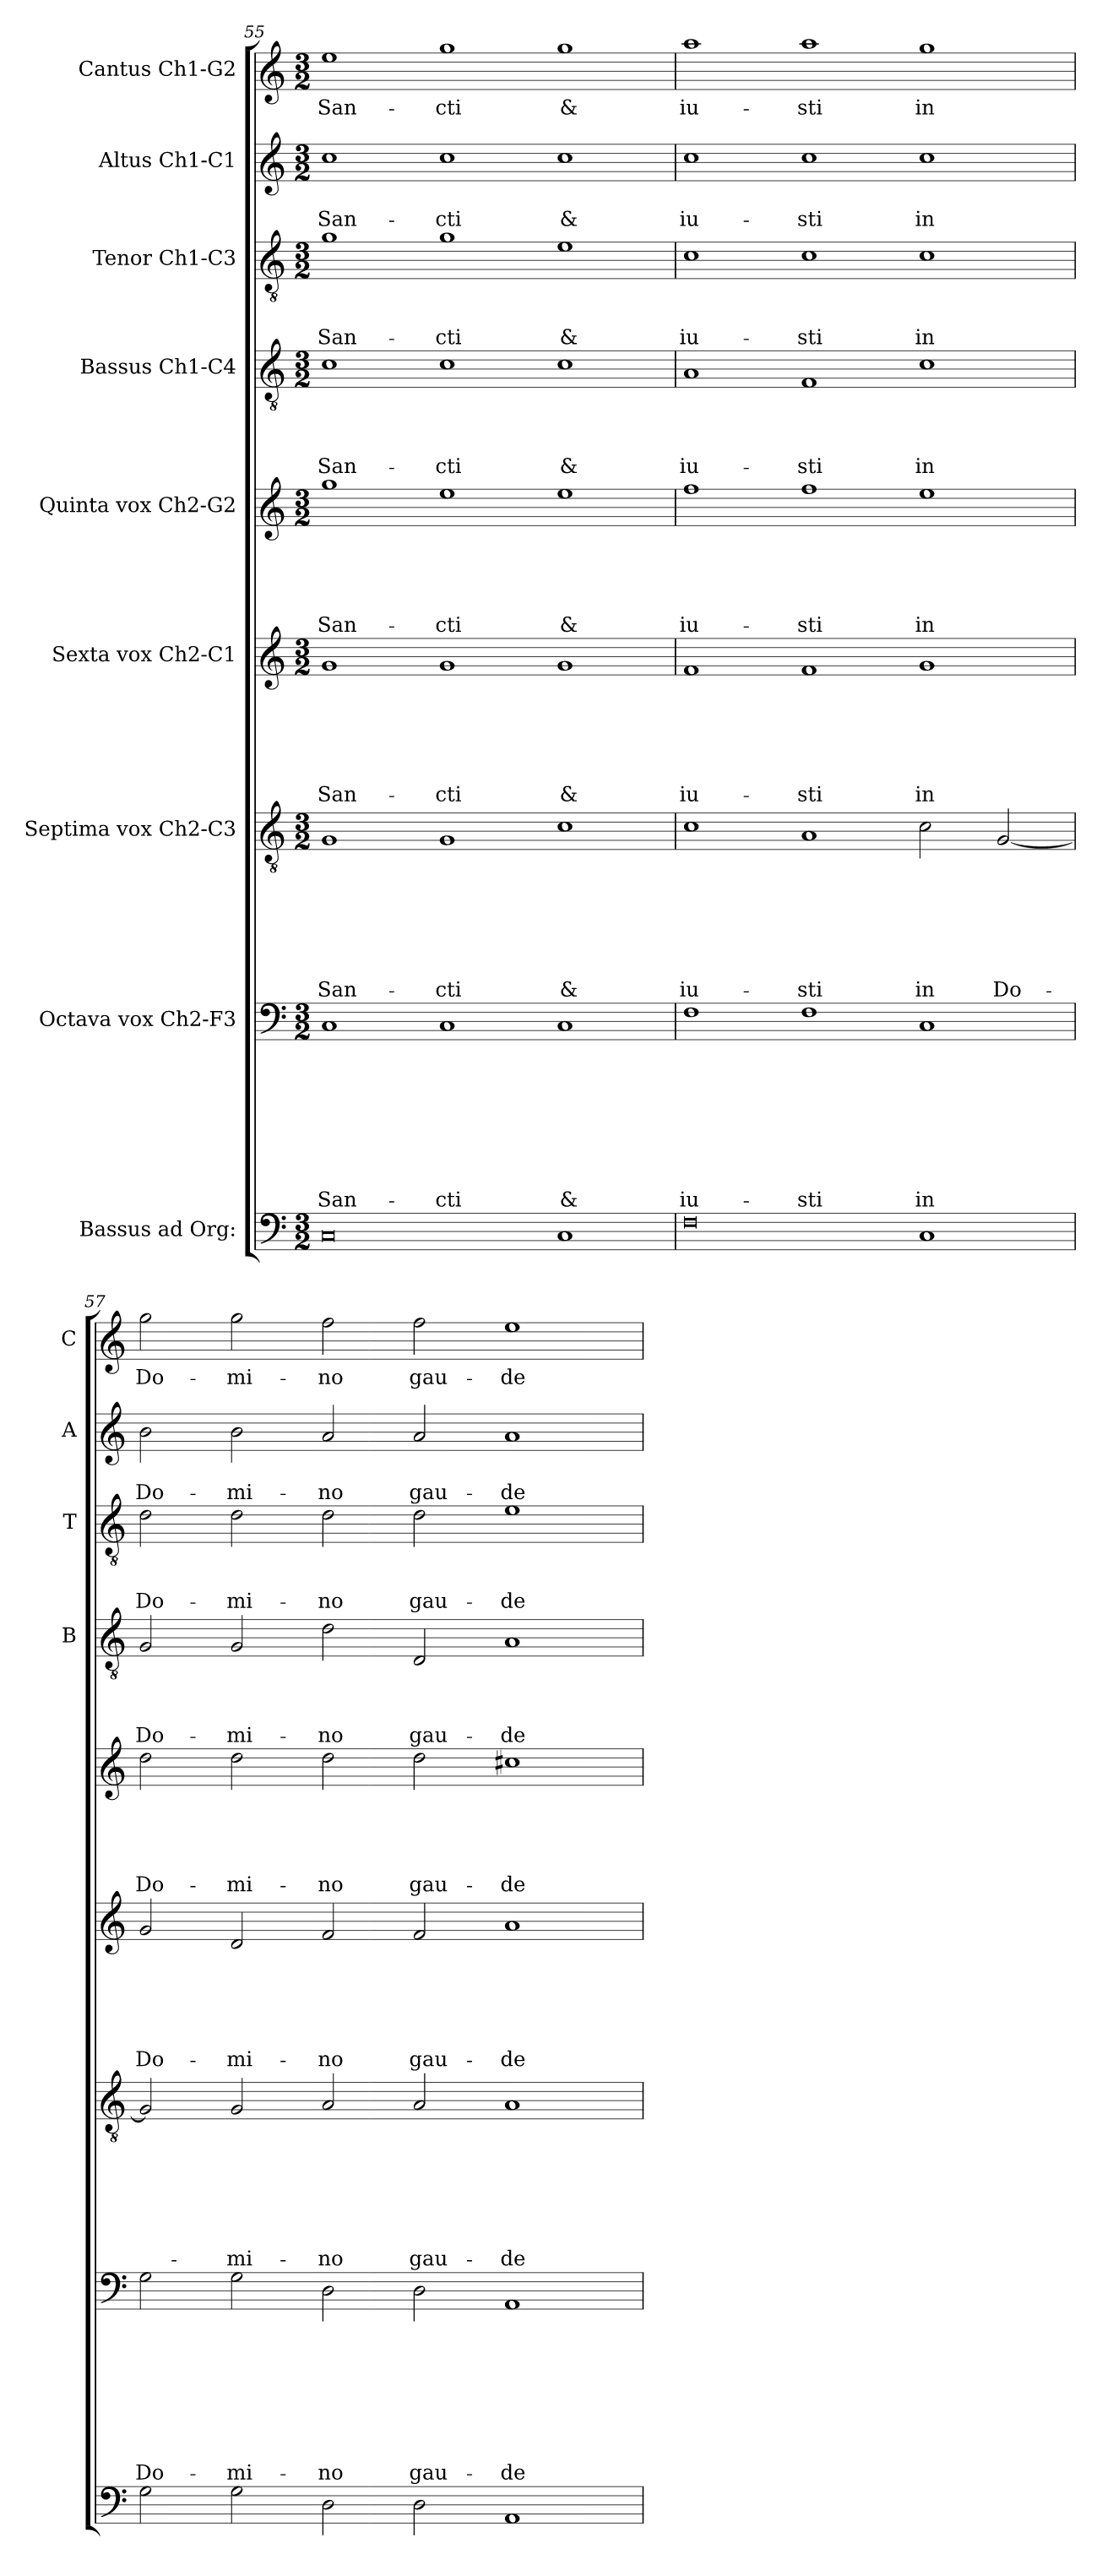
**kern	**kern	**text	**text	**text	**text	**text	**text	**text	**text	**kern	**text	**text	**text	**text	**text	**text	**text	**kern	**text	**text	**text	**text	**text	**text	**kern	**text	**text	**text	**text	**text	**kern	**text	**text	**text	**text	**kern	**text	**text	**text	**kern	**text	**text	**kern	**text
*part9	*part8	*part8	*part8	*part8	*part8	*part8	*part8	*part8	*part8	*part7	*part7	*part7	*part7	*part7	*part7	*part7	*part7	*part6	*part6	*part6	*part6	*part6	*part6	*part6	*part5	*part5	*part5	*part5	*part5	*part5	*part4	*part4	*part4	*part4	*part4	*part3	*part3	*part3	*part3	*part2	*part2	*part2	*part1	*part1
*staff9	*staff8	*staff8	*staff8	*staff8	*staff8	*staff8	*staff8	*staff8	*staff8	*staff7	*staff7	*staff7	*staff7	*staff7	*staff7	*staff7	*staff7	*staff6	*staff6	*staff6	*staff6	*staff6	*staff6	*staff6	*staff5	*staff5	*staff5	*staff5	*staff5	*staff5	*staff4	*staff4	*staff4	*staff4	*staff4	*staff3	*staff3	*staff3	*staff3	*staff2	*staff2	*staff2	*staff1	*staff1
*I"Bassus ad Org:	*I"Octava vox Ch2-F3	*	*	*	*	*	*	*	*	*I"Septima vox Ch2-C3	*	*	*	*	*	*	*	*I"Sexta vox Ch2-C1	*	*	*	*	*	*	*I"Quinta vox Ch2-G2	*	*	*	*	*	*I"Bassus Ch1-C4	*	*	*	*	*I"Tenor Ch1-C3	*	*	*	*I"Altus Ch1-C1	*	*	*I"Cantus Ch1-G2	*
*	*	*	*	*	*	*	*	*	*	*	*	*	*	*	*	*	*	*	*	*	*	*	*	*	*	*	*	*	*	*	*I'B	*	*	*	*	*I'T	*	*	*	*I'A	*	*	*I'C	*
!!LO:LB:g=z
*clefF4	*clefF4	*	*	*	*	*	*	*	*	*clefGv2	*	*	*	*	*	*	*	*clefG2	*	*	*	*	*	*	*clefG2	*	*	*	*	*	*clefGv2	*	*	*	*	*clefGv2	*	*	*	*clefG2	*	*	*clefG2	*
*k[]	*k[]	*	*	*	*	*	*	*	*	*k[]	*	*	*	*	*	*	*	*k[]	*	*	*	*	*	*	*k[]	*	*	*	*	*	*k[]	*	*	*	*	*k[]	*	*	*	*k[]	*	*	*k[]	*
*C:	*C:	*	*	*	*	*	*	*	*	*C:	*	*	*	*	*	*	*	*C:	*	*	*	*	*	*	*C:	*	*	*	*	*	*C:	*	*	*	*	*C:	*	*	*	*C:	*	*	*C:	*
*M3/2	*M3/2	*	*	*	*	*	*	*	*	*M3/2	*	*	*	*	*	*	*	*M3/2	*	*	*	*	*	*	*M3/2	*	*	*	*	*	*M3/2	*	*	*	*	*M3/2	*	*	*	*M3/2	*	*	*M3/2	*
=55	=55	=55	=55	=55	=55	=55	=55	=55	=55	=55	=55	=55	=55	=55	=55	=55	=55	=55	=55	=55	=55	=55	=55	=55	=55	=55	=55	=55	=55	=55	=55	=55	=55	=55	=55	=55	=55	=55	=55	=55	=55	=55	=55	=55
!	!	!	!	!	!	!	!	!	!LO:LY:b	!	!	!	!	!	!	!	!LO:LY:b	!	!	!	!	!	!	!LO:LY:b	!	!	!	!	!	!LO:LY:b	!	!	!	!	!LO:LY:b	!	!	!	!LO:LY:b	!	!	!LO:LY:b	!	!LO:LY:b
0C	1C	.	.	.	.	.	.	.	San-	1G	.	.	.	.	.	.	San-	1g	.	.	.	.	.	San-	1gg	.	.	.	.	San-	1c	.	.	.	San-	1g	.	.	San-	1cc	.	San-	1ee	San-
!	!	!	!	!	!	!	!	!	!LO:LY:b	!	!	!	!	!	!	!	!LO:LY:b	!	!	!	!	!	!	!LO:LY:b	!	!	!	!	!	!LO:LY:b	!	!	!	!	!LO:LY:b	!	!	!	!LO:LY:b	!	!	!LO:LY:b	!	!LO:LY:b
.	1C	.	.	.	.	.	.	.	-cti	1G	.	.	.	.	.	.	-cti	1g	.	.	.	.	.	-cti	1ee	.	.	.	.	-cti	1c	.	.	.	-cti	1g	.	.	-cti	1cc	.	-cti	1gg	-cti
!	!	!	!	!	!	!	!	!	!LO:LY:b	!	!	!	!	!	!	!	!LO:LY:b	!	!	!	!	!	!	!LO:LY:b	!	!	!	!	!	!LO:LY:b	!	!	!	!	!LO:LY:b	!	!	!	!LO:LY:b	!	!	!LO:LY:b	!	!LO:LY:b
1C	1C	.	.	.	.	.	.	.	&	1c	.	.	.	.	.	.	&	1g	.	.	.	.	.	&	1ee	.	.	.	.	&	1c	.	.	.	&	1e	.	.	&	1cc	.	&	1gg	&
=56	=56	=56	=56	=56	=56	=56	=56	=56	=56	=56	=56	=56	=56	=56	=56	=56	=56	=56	=56	=56	=56	=56	=56	=56	=56	=56	=56	=56	=56	=56	=56	=56	=56	=56	=56	=56	=56	=56	=56	=56	=56	=56	=56	=56
!	!	!	!	!	!	!	!	!	!LO:LY:b	!	!	!	!	!	!	!	!LO:LY:b	!	!	!	!	!	!	!LO:LY:b	!	!	!	!	!	!LO:LY:b	!	!	!	!	!LO:LY:b	!	!	!	!LO:LY:b	!	!	!LO:LY:b	!	!LO:LY:b
0F	1F	.	.	.	.	.	.	.	iu-	1c	.	.	.	.	.	.	iu-	1f	.	.	.	.	.	iu-	1ff	.	.	.	.	iu-	1A	.	.	.	iu-	1c	.	.	iu-	1cc	.	iu-	1aa	iu-
!	!	!	!	!	!	!	!	!	!LO:LY:b	!	!	!	!	!	!	!	!LO:LY:b	!	!	!	!	!	!	!LO:LY:b	!	!	!	!	!	!LO:LY:b	!	!	!	!	!LO:LY:b	!	!	!	!LO:LY:b	!	!	!LO:LY:b	!	!LO:LY:b
.	1F	.	.	.	.	.	.	.	-sti	1A	.	.	.	.	.	.	-sti	1f	.	.	.	.	.	-sti	1ff	.	.	.	.	-sti	1F	.	.	.	-sti	1c	.	.	-sti	1cc	.	-sti	1aa	-sti
!	!	!	!	!	!	!	!	!	!LO:LY:b	!	!	!	!	!	!	!	!LO:LY:b	!	!	!	!	!	!	!LO:LY:b	!	!	!	!	!	!LO:LY:b	!	!	!	!	!LO:LY:b	!	!	!	!LO:LY:b	!	!	!LO:LY:b	!	!LO:LY:b
1C	1C	.	.	.	.	.	.	.	in	2c\	.	.	.	.	.	.	in	1g	.	.	.	.	.	in	1ee	.	.	.	.	in	1c	.	.	.	in	1c	.	.	in	1cc	.	in	1gg	in
!	!	!	!	!	!	!	!	!	!	!	!	!	!	!	!	!	!LO:LY:b	!	!	!	!	!	!	!	!	!	!	!	!	!	!	!	!	!	!	!	!	!	!	!	!	!	!	!
.	.	.	.	.	.	.	.	.	.	[2G/	.	.	.	.	.	.	Do-	.	.	.	.	.	.	.	.	.	.	.	.	.	.	.	.	.	.	.	.	.	.	.	.	.	.	.
=57	=57	=57	=57	=57	=57	=57	=57	=57	=57	=57	=57	=57	=57	=57	=57	=57	=57	=57	=57	=57	=57	=57	=57	=57	=57	=57	=57	=57	=57	=57	=57	=57	=57	=57	=57	=57	=57	=57	=57	=57	=57	=57	=57	=57
!	!	!	!	!	!	!	!	!	!LO:LY:b	!	!	!	!	!	!	!	!	!	!	!	!	!	!	!LO:LY:b	!	!	!	!	!	!LO:LY:b	!	!	!	!	!LO:LY:b	!	!	!	!LO:LY:b	!	!	!LO:LY:b	!	!LO:LY:b
2G\	2G\	.	.	.	.	.	.	.	Do-	2G/]	.	.	.	.	.	.	.	2g/	.	.	.	.	.	Do-	2dd\	.	.	.	.	Do-	2G/	.	.	.	Do-	2d\	.	.	Do-	2b\	.	Do-	2gg\	Do-
!	!	!	!	!	!	!	!	!	!LO:LY:b	!	!	!	!	!	!	!	!LO:LY:b	!	!	!	!	!	!	!LO:LY:b	!	!	!	!	!	!LO:LY:b	!	!	!	!	!LO:LY:b	!	!	!	!LO:LY:b	!	!	!LO:LY:b	!	!LO:LY:b
2G\	2G\	.	.	.	.	.	.	.	-mi-	2G/	.	.	.	.	.	.	-mi-	2d/	.	.	.	.	.	-mi-	2dd\	.	.	.	.	-mi-	2G/	.	.	.	-mi-	2d\	.	.	-mi-	2b\	.	-mi-	2gg\	-mi-
!	!	!	!	!	!	!	!	!	!LO:LY:b	!	!	!	!	!	!	!	!LO:LY:b	!	!	!	!	!	!	!LO:LY:b	!	!	!	!	!	!LO:LY:b	!	!	!	!	!LO:LY:b	!	!	!	!LO:LY:b	!	!	!LO:LY:b	!	!LO:LY:b
2D\	2D\	.	.	.	.	.	.	.	-no	2A/	.	.	.	.	.	.	-no	2f/	.	.	.	.	.	-no	2dd\	.	.	.	.	-no	2d\	.	.	.	-no	2d\	.	.	-no	2a/	.	-no	2ff\	-no
!	!	!	!	!	!	!	!	!	!LO:LY:b	!	!	!	!	!	!	!	!LO:LY:b	!	!	!	!	!	!	!LO:LY:b	!	!	!	!	!	!LO:LY:b	!	!	!	!	!LO:LY:b	!	!	!	!LO:LY:b	!	!	!LO:LY:b	!	!LO:LY:b
2D\	2D\	.	.	.	.	.	.	.	gau-	2A/	.	.	.	.	.	.	gau-	2f/	.	.	.	.	.	gau-	2dd\	.	.	.	.	gau-	2D/	.	.	.	gau-	2d\	.	.	gau-	2a/	.	gau-	2ff\	gau-
!	!	!	!	!	!	!	!	!	!LO:LY:b	!	!	!	!	!	!	!	!LO:LY:b	!	!	!	!	!	!	!LO:LY:b	!	!	!	!	!	!LO:LY:b	!	!	!	!	!LO:LY:b	!	!	!	!LO:LY:b	!	!	!LO:LY:b	!	!LO:LY:b
1AA	1AA	.	.	.	.	.	.	.	-de-	1A	.	.	.	.	.	.	-de-	1a	.	.	.	.	.	-de-	1cc#X	.	.	.	.	-de-	1A	.	.	.	-de-	1e	.	.	-de-	1a	.	-de-	1ee	-de-
=	=	=	=	=	=	=	=	=	=	=	=	=	=	=	=	=	=	=	=	=	=	=	=	=	=	=	=	=	=	=	=	=	=	=	=	=	=	=	=	=	=	=	=	=
*-	*-	*-	*-	*-	*-	*-	*-	*-	*-	*-	*-	*-	*-	*-	*-	*-	*-	*-	*-	*-	*-	*-	*-	*-	*-	*-	*-	*-	*-	*-	*-	*-	*-	*-	*-	*-	*-	*-	*-	*-	*-	*-	*-	*-
